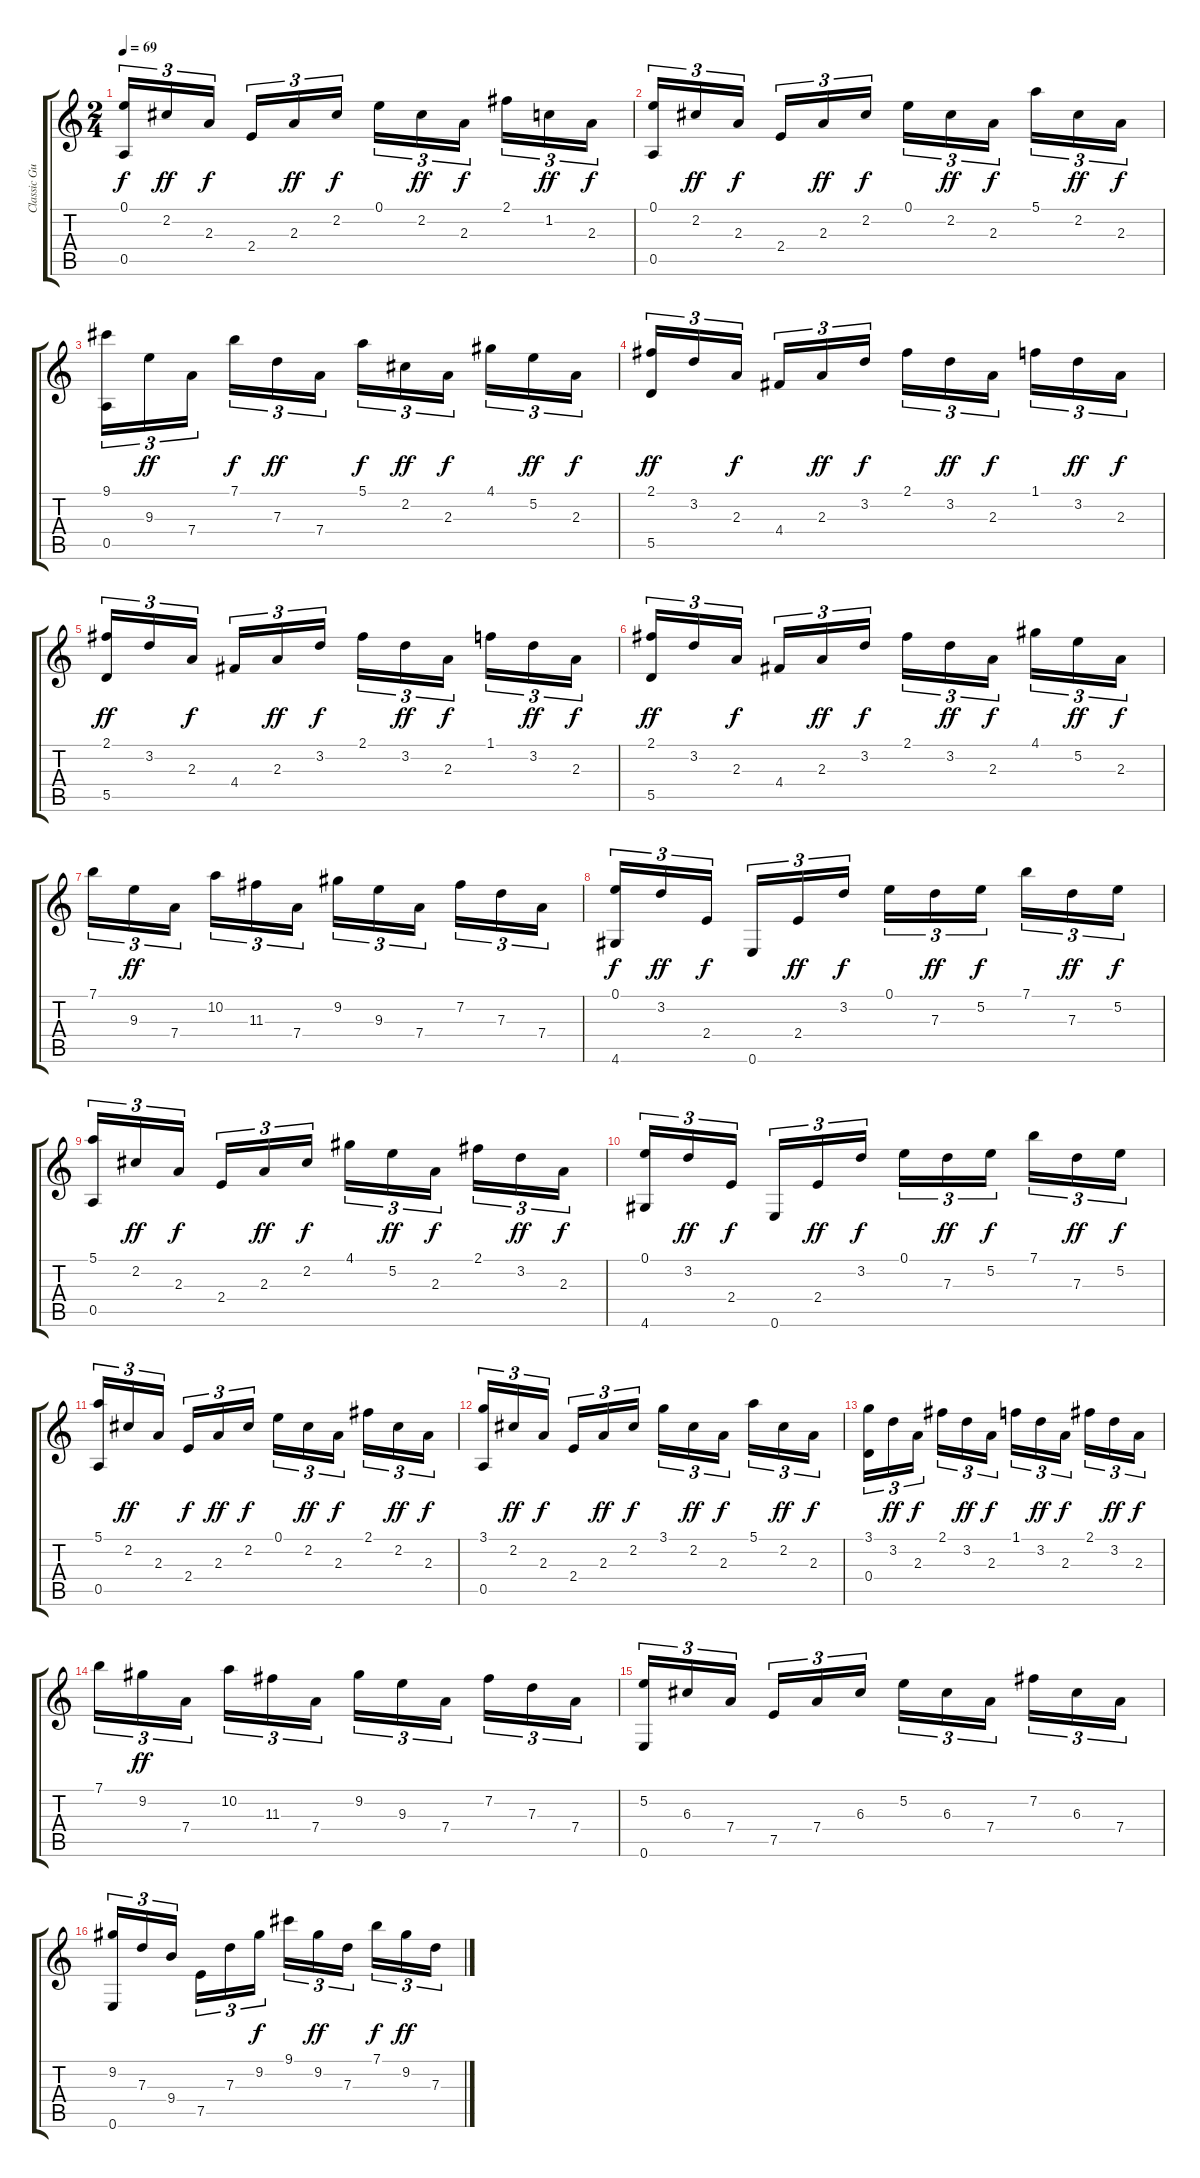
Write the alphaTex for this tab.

\track ("Classic Guitar" "Classic Gu") {instrument acousticguitarnylon}
\staff {score tabs}
\tuning (E4 B3 G3 D3 A2 E2) {hide}
\ts (2 4)
\tempo 69
\clef g2
\ks c
(0.1 0.5).16{tu (3 2) dy f} 2.2.16{tu (3 2) dy ff} 2.3.16{tu (3 2) dy f beam splitsecondary} 2.4.16{tu (3 2)} 2.3.16{tu (3 2) dy ff} 2.2.16{tu (3 2) dy f} 0.1.16{tu (3 2)} 2.2.16{tu (3 2) dy ff} 2.3.16{tu (3 2) dy f beam splitsecondary} 2.1.16{tu (3 2)} 1.2.16{tu (3 2) dy ff} 2.3.16{tu (3 2) dy f} |
(0.1 0.5).16{tu (3 2)} 2.2.16{tu (3 2) dy ff} 2.3.16{tu (3 2) dy f beam splitsecondary} 2.4.16{tu (3 2)} 2.3.16{tu (3 2) dy ff} 2.2.16{tu (3 2) dy f} 0.1.16{tu (3 2)} 2.2.16{tu (3 2) dy ff} 2.3.16{tu (3 2) dy f beam splitsecondary} 5.1.16{tu (3 2)} 2.2.16{tu (3 2) dy ff} 2.3.16{tu (3 2) dy f} |
(9.1 0.5).16{tu (3 2)} 9.3.16{tu (3 2) dy ff} 7.4.16{tu (3 2) beam splitsecondary} 7.1.16{tu (3 2) dy f} 7.3.16{tu (3 2) dy ff} 7.4.16{tu (3 2)} 5.1.16{tu (3 2) dy f} 2.2.16{tu (3 2) dy ff} 2.3.16{tu (3 2) dy f beam splitsecondary} 4.1.16{tu (3 2)} 5.2.16{tu (3 2) dy ff} 2.3.16{tu (3 2) dy f} |
(2.1 5.5).16{tu (3 2) dy ff} 3.2.16{tu (3 2)} 2.3.16{tu (3 2) dy f beam splitsecondary} 4.4.16{tu (3 2)} 2.3.16{tu (3 2) dy ff} 3.2.16{tu (3 2) dy f} 2.1.16{tu (3 2)} 3.2.16{tu (3 2) dy ff} 2.3.16{tu (3 2) dy f beam splitsecondary} 1.1.16{tu (3 2)} 3.2.16{tu (3 2) dy ff} 2.3.16{tu (3 2) dy f} |
(2.1 5.5).16{tu (3 2) dy ff} 3.2.16{tu (3 2)} 2.3.16{tu (3 2) dy f beam splitsecondary} 4.4.16{tu (3 2)} 2.3.16{tu (3 2) dy ff} 3.2.16{tu (3 2) dy f} 2.1.16{tu (3 2)} 3.2.16{tu (3 2) dy ff} 2.3.16{tu (3 2) dy f beam splitsecondary} 1.1.16{tu (3 2)} 3.2.16{tu (3 2) dy ff} 2.3.16{tu (3 2) dy f} |
(2.1 5.5).16{tu (3 2) dy ff} 3.2.16{tu (3 2)} 2.3.16{tu (3 2) dy f beam splitsecondary} 4.4.16{tu (3 2)} 2.3.16{tu (3 2) dy ff} 3.2.16{tu (3 2) dy f} 2.1.16{tu (3 2)} 3.2.16{tu (3 2) dy ff} 2.3.16{tu (3 2) dy f beam splitsecondary} 4.1.16{tu (3 2)} 5.2.16{tu (3 2) dy ff} 2.3.16{tu (3 2) dy f} |
7.1.16{tu (3 2)} 9.3.16{tu (3 2) dy ff} 7.4.16{tu (3 2) beam splitsecondary} 10.2.16{tu (3 2)} 11.3.16{tu (3 2)} 7.4.16{tu (3 2)} 9.2.16{tu (3 2)} 9.3.16{tu (3 2)} 7.4.16{tu (3 2) beam splitsecondary} 7.2.16{tu (3 2)} 7.3.16{tu (3 2)} 7.4.16{tu (3 2)} |
(0.1 4.6).16{tu (3 2) dy f} 3.2.16{tu (3 2) dy ff} 2.4.16{tu (3 2) dy f beam splitsecondary} 0.6.16{tu (3 2)} 2.4.16{tu (3 2) dy ff} 3.2.16{tu (3 2) dy f} 0.1.16{tu (3 2)} 7.3.16{tu (3 2) dy ff} 5.2.16{tu (3 2) dy f beam splitsecondary} 7.1.16{tu (3 2)} 7.3.16{tu (3 2) dy ff} 5.2.16{tu (3 2) dy f} |
(5.1 0.5).16{tu (3 2)} 2.2.16{tu (3 2) dy ff} 2.3.16{tu (3 2) dy f beam splitsecondary} 2.4.16{tu (3 2)} 2.3.16{tu (3 2) dy ff} 2.2.16{tu (3 2) dy f} 4.1.16{tu (3 2)} 5.2.16{tu (3 2) dy ff} 2.3.16{tu (3 2) dy f beam splitsecondary} 2.1.16{tu (3 2)} 3.2.16{tu (3 2) dy ff} 2.3.16{tu (3 2) dy f} |
(0.1 4.6).16{tu (3 2)} 3.2.16{tu (3 2) dy ff} 2.4.16{tu (3 2) dy f beam splitsecondary} 0.6.16{tu (3 2)} 2.4.16{tu (3 2) dy ff} 3.2.16{tu (3 2) dy f} 0.1.16{tu (3 2)} 7.3.16{tu (3 2) dy ff} 5.2.16{tu (3 2) dy f beam splitsecondary} 7.1.16{tu (3 2)} 7.3.16{tu (3 2) dy ff} 5.2.16{tu (3 2) dy f} |
(5.1 0.5).16{tu (3 2)} 2.2.16{tu (3 2) dy ff} 2.3.16{tu (3 2) beam splitsecondary} 2.4.16{tu (3 2) dy f} 2.3.16{tu (3 2) dy ff} 2.2.16{tu (3 2) dy f} 0.1.16{tu (3 2)} 2.2.16{tu (3 2) dy ff} 2.3.16{tu (3 2) dy f beam splitsecondary} 2.1.16{tu (3 2)} 2.2.16{tu (3 2) dy ff} 2.3.16{tu (3 2) dy f} |
(3.1 0.5).16{tu (3 2)} 2.2.16{tu (3 2) dy ff} 2.3.16{tu (3 2) dy f beam splitsecondary} 2.4.16{tu (3 2)} 2.3.16{tu (3 2) dy ff} 2.2.16{tu (3 2) dy f} 3.1.16{tu (3 2)} 2.2.16{tu (3 2) dy ff} 2.3.16{tu (3 2) dy f beam splitsecondary} 5.1.16{tu (3 2)} 2.2.16{tu (3 2) dy ff} 2.3.16{tu (3 2) dy f} |
(3.1 0.4).16{tu (3 2)} 3.2.16{tu (3 2) dy ff} 2.3.16{tu (3 2) dy f beam splitsecondary} 2.1.16{tu (3 2)} 3.2.16{tu (3 2) dy ff} 2.3.16{tu (3 2) dy f} 1.1.16{tu (3 2)} 3.2.16{tu (3 2) dy ff} 2.3.16{tu (3 2) dy f beam splitsecondary} 2.1.16{tu (3 2)} 3.2.16{tu (3 2) dy ff} 2.3.16{tu (3 2) dy f} |
7.1.16{tu (3 2)} 9.2.16{tu (3 2) dy ff} 7.4.16{tu (3 2) beam splitsecondary} 10.2.16{tu (3 2)} 11.3.16{tu (3 2)} 7.4.16{tu (3 2)} 9.2.16{tu (3 2)} 9.3.16{tu (3 2)} 7.4.16{tu (3 2) beam splitsecondary} 7.2.16{tu (3 2)} 7.3.16{tu (3 2)} 7.4.16{tu (3 2)} |
(5.2 0.6).16{tu (3 2)} 6.3.16{tu (3 2)} 7.4.16{tu (3 2) beam splitsecondary} 7.5.16{tu (3 2)} 7.4.16{tu (3 2)} 6.3.16{tu (3 2)} 5.2.16{tu (3 2)} 6.3.16{tu (3 2)} 7.4.16{tu (3 2) beam splitsecondary} 7.2.16{tu (3 2)} 6.3.16{tu (3 2)} 7.4.16{tu (3 2)} |
(9.2 0.6).16{tu (3 2)} 7.3.16{tu (3 2)} 9.4.16{tu (3 2) beam splitsecondary} 7.5.16{tu (3 2)} 7.3.16{tu (3 2)} 9.2.16{tu (3 2) dy f} 9.1.16{tu (3 2)} 9.2.16{tu (3 2) dy ff} 7.3.16{tu (3 2) beam splitsecondary} 7.1.16{tu (3 2) dy f} 9.2.16{tu (3 2) dy ff} 7.3.16{tu (3 2)}
